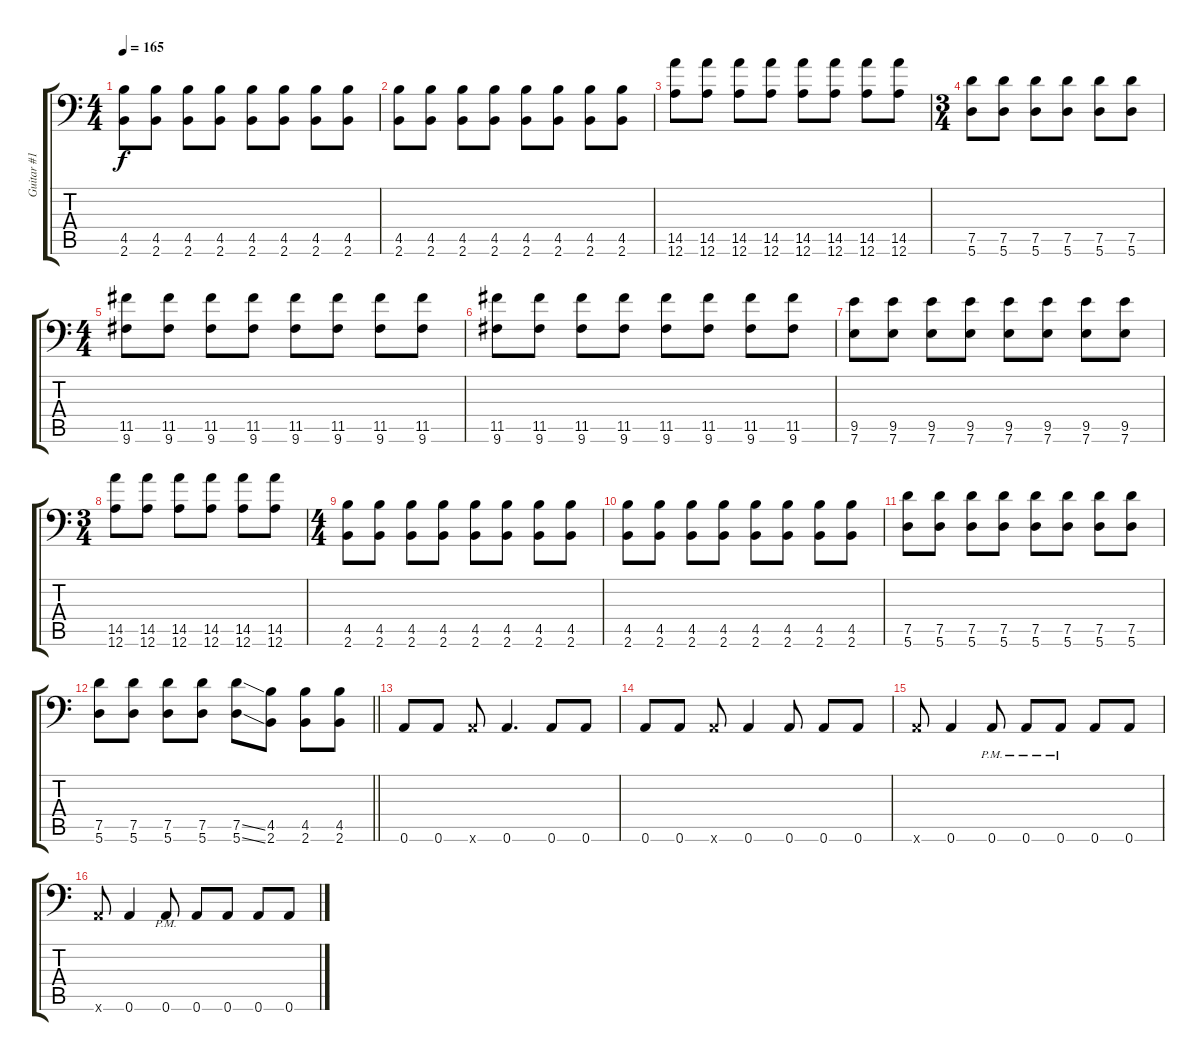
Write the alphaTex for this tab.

\track ("Guitar #1" "Guitar #1") {instrument distortionguitar}
\staff {score tabs}
\tuning (D4 A3 F3 C3 G2 A1) {hide}
\ts (4 4)
\tempo 165
\clef f4
\ks c
(4.5 2.6).8{dy f} (4.5 2.6).8 (4.5 2.6).8 (4.5 2.6).8 (4.5 2.6).8 (4.5 2.6).8 (4.5 2.6).8 (4.5 2.6).8 |
(4.5 2.6).8 (4.5 2.6).8 (4.5 2.6).8 (4.5 2.6).8 (4.5 2.6).8 (4.5 2.6).8 (4.5 2.6).8 (4.5 2.6).8 |
(14.5 12.6).8 (14.5 12.6).8 (14.5 12.6).8 (14.5 12.6).8 (14.5 12.6).8 (14.5 12.6).8 (14.5 12.6).8 (14.5 12.6).8 |
\ts (3 4)
(7.5 5.6).8 (7.5 5.6).8 (7.5 5.6).8 (7.5 5.6).8 (7.5 5.6).8 (7.5 5.6).8 |
\ts (4 4)
(11.5 9.6).8 (11.5 9.6).8 (11.5 9.6).8 (11.5 9.6).8 (11.5 9.6).8 (11.5 9.6).8 (11.5 9.6).8 (11.5 9.6).8 |
(11.5 9.6).8 (11.5 9.6).8 (11.5 9.6).8 (11.5 9.6).8 (11.5 9.6).8 (11.5 9.6).8 (11.5 9.6).8 (11.5 9.6).8 |
(9.5 7.6).8 (9.5 7.6).8 (9.5 7.6).8 (9.5 7.6).8 (9.5 7.6).8 (9.5 7.6).8 (9.5 7.6).8 (9.5 7.6).8 |
\ts (3 4)
(14.5 12.6).8 (14.5 12.6).8 (14.5 12.6).8 (14.5 12.6).8 (14.5 12.6).8 (14.5 12.6).8 |
\ts (4 4)
(4.5 2.6).8 (4.5 2.6).8 (4.5 2.6).8 (4.5 2.6).8 (4.5 2.6).8 (4.5 2.6).8 (4.5 2.6).8 (4.5 2.6).8 |
(4.5 2.6).8 (4.5 2.6).8 (4.5 2.6).8 (4.5 2.6).8 (4.5 2.6).8 (4.5 2.6).8 (4.5 2.6).8 (4.5 2.6).8 |
(7.5 5.6).8 (7.5 5.6).8 (7.5 5.6).8 (7.5 5.6).8 (7.5 5.6).8 (7.5 5.6).8 (7.5 5.6).8 (7.5 5.6).8 |
\barLineRight lightlight
(7.5 5.6).8 (7.5 5.6).8 (7.5 5.6).8 (7.5 5.6).8 (7.5{ss} 5.6{ss}).8 (4.5 2.6).8 (4.5 2.6).8 (4.5 2.6).8 |
\section ("" "")
0.6.8 0.6.8 0.6{x}.8 0.6.4{d} 0.6.8 0.6.8 |
0.6.8 0.6.8 0.6{x}.8 0.6.4 0.6.8 0.6.8 0.6.8 |
0.6{x}.8 0.6.4 0.6{pm}.8 0.6{pm}.8 0.6{pm}.8 0.6.8 0.6.8 |
0.6{x}.8 0.6.4 0.6{pm}.8 0.6.8 0.6.8 0.6.8 0.6.8
